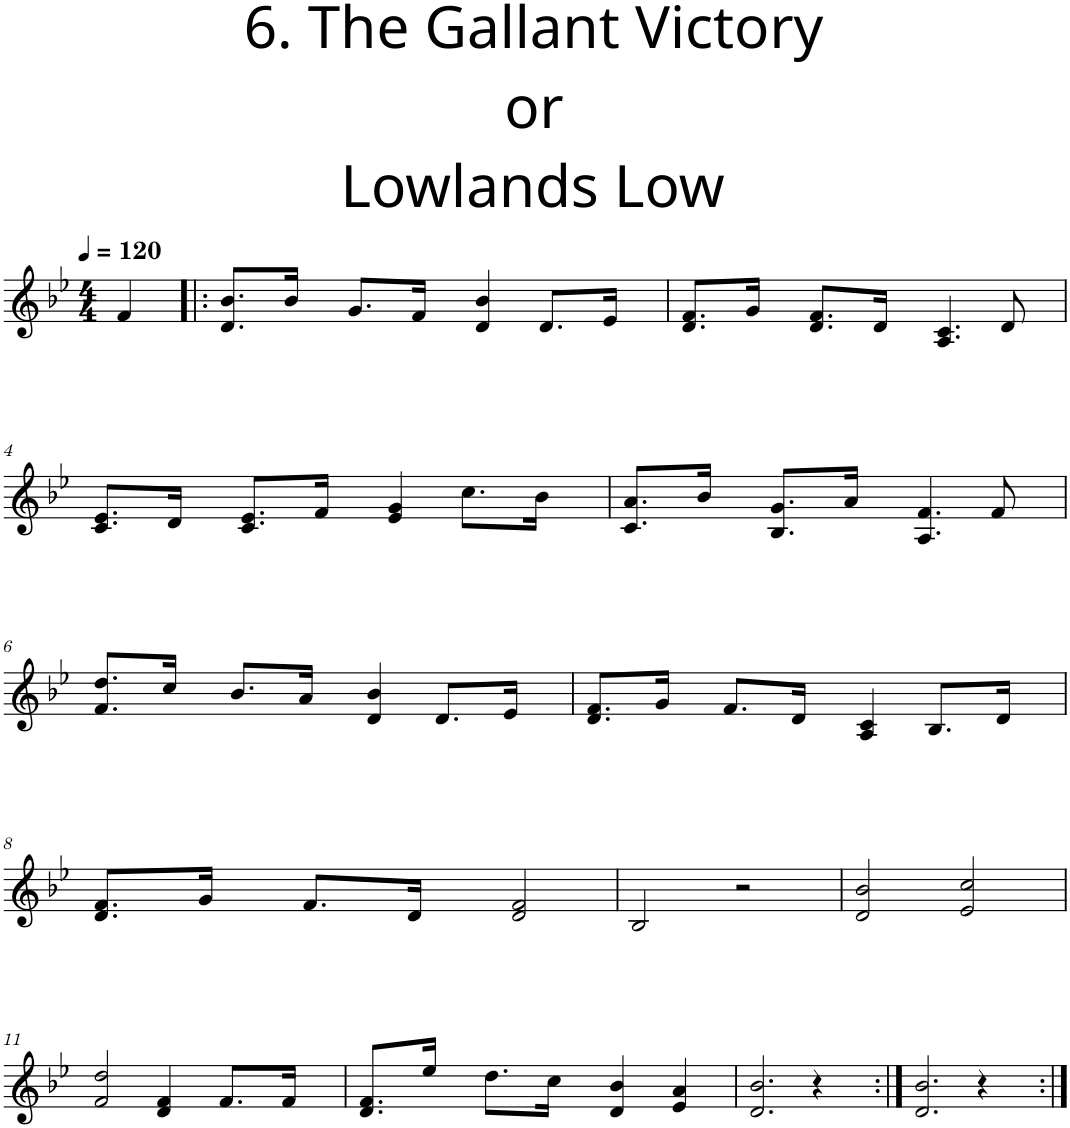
**kern
*part1
*staff1
*I"Violin
*clefG2
*k[b-e-]
*M4/4
*MM120
=1
4f/
=2!|:
8.d/ 8.b-/L
16b-/Jk
8.g/L
16f/Jk
4d/ 4b-/
8.d/L
16e-/Jk
=3
8.d/ 8.f/L
16g/Jk
8.d/ 8.f/L
16d/Jk
4.A/ 4.c/
8d/
!!LO:LB:g=z
=4
8.c/ 8.e-/L
16d/Jk
8.c/ 8.e-/L
16f/Jk
4e-/ 4g/
8.cc\L
16b-\Jk
=5
8.c/ 8.a/L
16b-/Jk
8.B-/ 8.g/L
16a/Jk
4.A/ 4.f/
8f/
!!LO:LB:g=z
=6
8.f/ 8.dd/L
16cc/Jk
8.b-/L
16a/Jk
4d/ 4b-/
8.d/L
16e-/Jk
=7
8.d/ 8.f/L
16g/Jk
8.f/L
16d/Jk
4A/ 4c/
8.B-/L
16d/Jk
!!LO:LB:g=z
=8
8.d/ 8.f/L
16g/Jk
8.f/L
16d/Jk
2d/ 2f/
=9
2B-/
2r
=10
2d/ 2b-/
2e-/ 2cc/
!!LO:LB:g=z
=11
2f/ 2dd/
4d/ 4f/
8.f/L
16f/Jk
=12
8.d/ 8.f/L
16ee-/Jk
8.dd\L
16cc\Jk
4d/ 4b-/
4e-/ 4a/
=13
2.d/ 2.b-/
4r
=14:|!
2.d/ 2.b-/
4r
=:|!
*-
